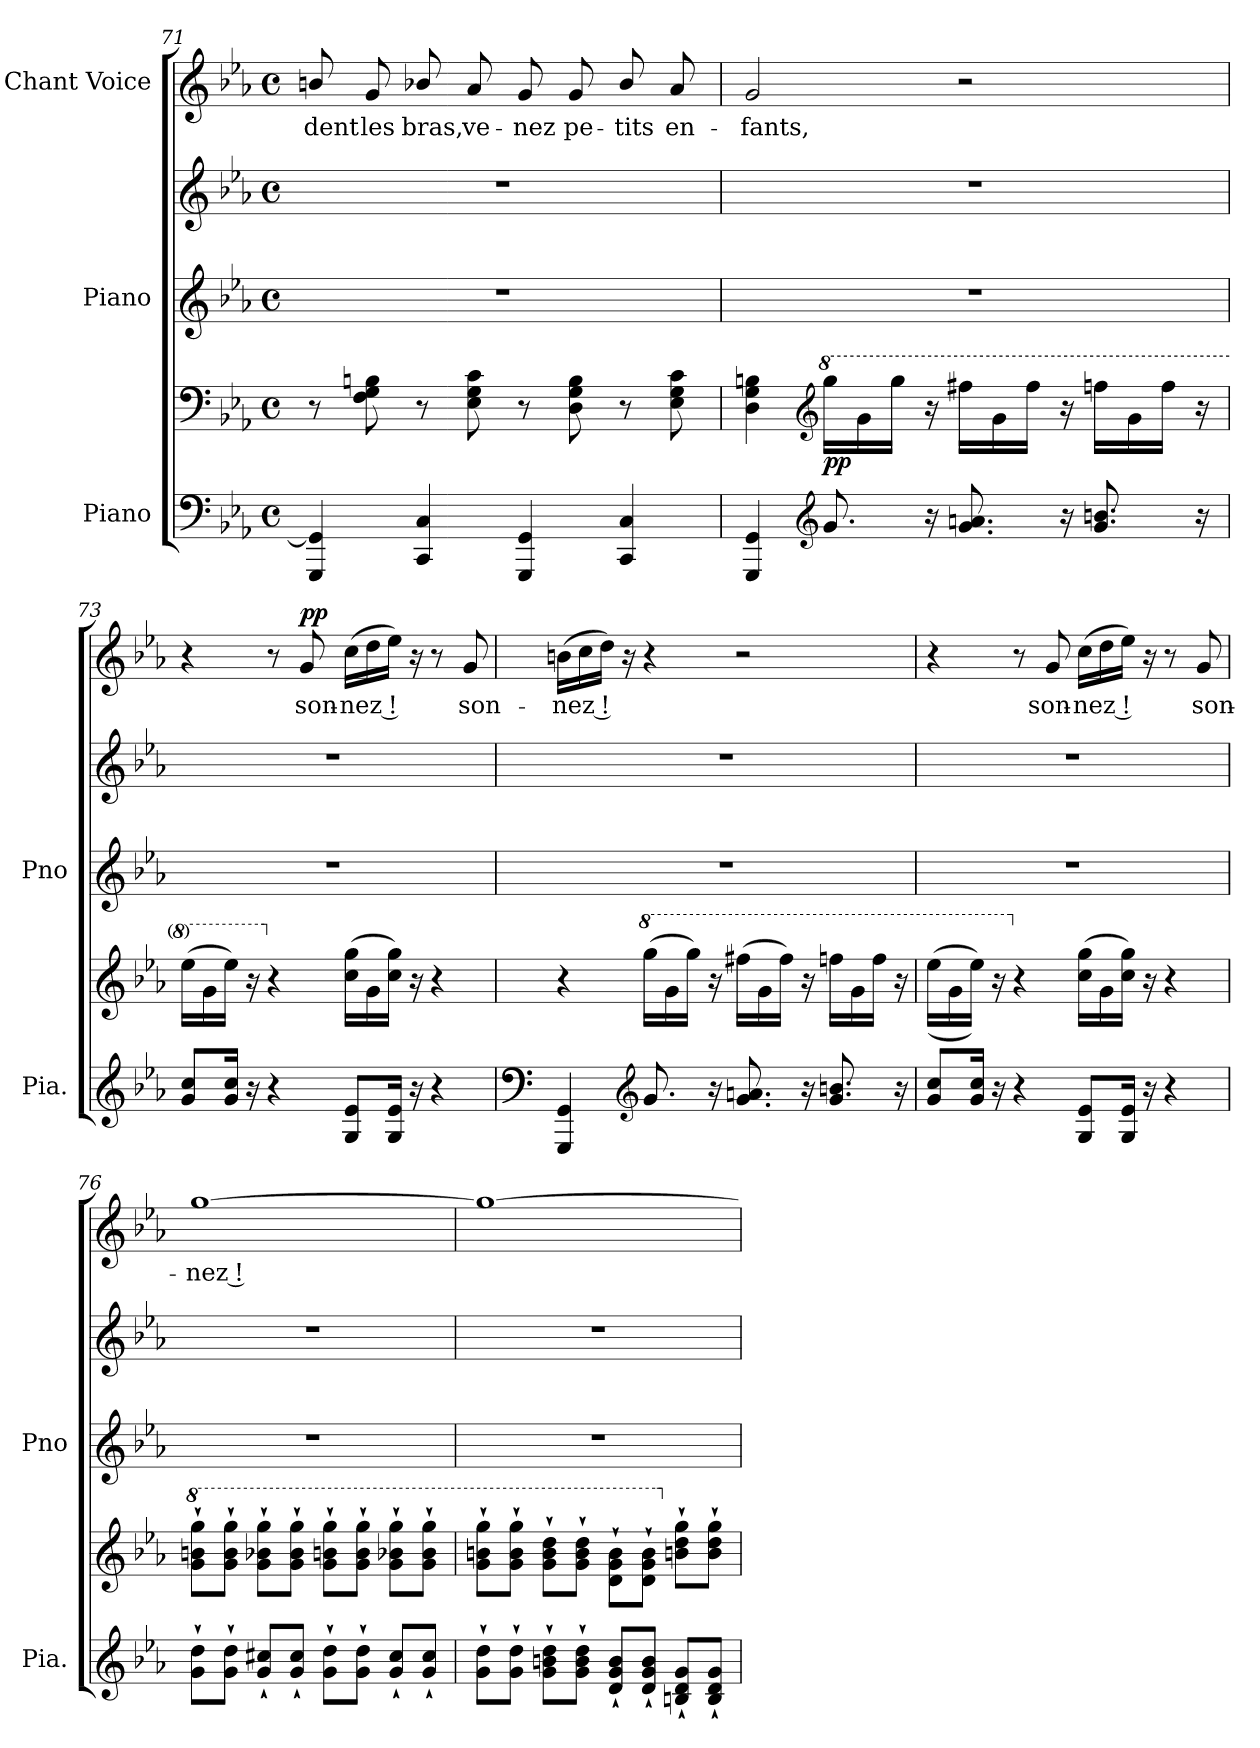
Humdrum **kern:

**kern	**kern	**dynam	**kern	**kern	**kern	**text	**dynam
*part3	*part3	*part3	*part2	*part2	*part1	*part1	*part1
*staff5	*staff4	*staff4/5	*staff3	*staff2	*staff1	*staff1	*staff1
*I"Piano	*	*	*I"Piano	*	*I"Chant Voice	*	*
*I'Pia.	*	*	*I'Pno	*	*	*	*
*clefF4	*clefF4	*	*clefG2	*clefG2	*clefG2	*	*
*k[b-e-a-]	*k[b-e-a-]	*	*k[b-e-a-]	*k[b-e-a-]	*k[b-e-a-]	*	*
*M4/4	*M4/4	*	*M4/4	*M4/4	*M4/4	*	*
*met(c)	*met(c)	*	*met(c)	*met(c)	*met(c)	*	*
=71	=71	=71	=71	=71	=71	=71	=71
!	!	!	!	!	!	!LO:LY:b	!
4GGG/ 4GG/]	8r	.	1r	1r	8bn/	-dent	.
!	!	!	!	!	!	!LO:LY:b	!
.	8F\ 8G\ 8Bn\	.	.	.	8g/	les	.
!	!	!	!	!	!	!LO:LY:b	!
4CC/ 4C/	8r	.	.	.	8b-X/	bras,	.
!	!	!	!	!	!	!LO:LY:b	!
.	8E-\ 8G\ 8c\	.	.	.	8a-/	ve-	.
!	!	!	!	!	!	!LO:LY:b	!
4GGG/ 4GG/	8r	.	.	.	8g/	-nez	.
!	!	!	!	!	!	!LO:LY:b	!
.	8D\ 8G\ 8B\	.	.	.	8g/	pe-	.
!	!	!	!	!	!	!LO:LY:b	!
4CC/ 4C/	8r	.	.	.	8b-/	-tits	.
!	!	!	!	!	!	!LO:LY:b	!
.	8E-\ 8G\ 8c\	.	.	.	8a-/	en-	.
!!LO:LB:g=z
=72	=72	=72	=72	=72	=72	=72	=72
!	!	!	!	!	!	!LO:LY:b	!
4GGG/ 4GG/	4D\ 4G\ 4Bn\	.	1r	1r	2g/	-fants,	.
*clefG2	*clefG2	*	*	*	*	*	*
*	*8va	*	*	*	*	*	*
!	!	!LO:DY:b	!	!	!	!	!
8.g/	16ggg\LL	pp	.	.	.	.	.
.	16gg\	.	.	.	.	.	.
.	16ggg\JJ	.	.	.	.	.	.
16r	16r	.	.	.	.	.	.
8.g/ 8.an/	16fff#X\LL	.	.	.	2r	.	.
.	16gg\	.	.	.	.	.	.
.	16fff#\JJ	.	.	.	.	.	.
16r	16r	.	.	.	.	.	.
8.g/ 8.bn/	16fffn\LL	.	.	.	.	.	.
.	16gg\	.	.	.	.	.	.
.	16fff\JJ	.	.	.	.	.	.
16r	16r	.	.	.	.	.	.
=73	=73	=73	=73	=73	=73	=73	=73
8g/ 8cc/L	(>16eee-\LL	.	1r	1r	4r	.	.
.	16gg\	.	.	.	.	.	.
16g/ 16cc/Jk	16eee-\JJ)	.	.	.	.	.	.
16r	16r	.	.	.	.	.	.
*	*X8va	*	*	*	*	*	*
4r	4r	.	.	.	8r	.	.
!	!	!	!	!	!	!LO:LY:b	!LO:DY:a
.	.	.	.	.	8g/	son-	pp
!	!	!	!	!	!	!LO:LY:b	!
8G/ 8e-/L	(>16cc\ 16gg\LL	.	.	.	(>16cc\LL	-nez !	.
.	16g\	.	.	.	16dd\	.	.
16G/ 16e-/Jk	16cc\ 16gg\JJ)	.	.	.	16ee-\JJ)	.	.
16r	16r	.	.	.	16r	.	.
4r	4r	.	.	.	8r	.	.
!	!	!	!	!	!	!LO:LY:b	!
.	.	.	.	.	8g/	son-	.
=74	=74	=74	=74	=74	=74	=74	=74
*clefF4	*	*	*	*	*	*	*
!	!	!	!	!	!	!LO:LY:b	!
4GGG/ 4GG/	4r	.	1r	1r	(>16bn\LL	-nez !	.
.	.	.	.	.	16cc\	.	.
.	.	.	.	.	16dd\JJ)	.	.
.	.	.	.	.	16r	.	.
*clefG2	*	*	*	*	*	*	*
*	*8va	*	*	*	*	*	*
8.g/	(>16ggg\LL	.	.	.	4r	.	.
.	16gg\	.	.	.	.	.	.
.	16ggg\JJ)	.	.	.	.	.	.
16r	16r	.	.	.	.	.	.
8.g/ 8.an/	(>16fff#X\LL	.	.	.	2r	.	.
.	16gg\	.	.	.	.	.	.
.	16fff#\JJ)	.	.	.	.	.	.
16r	16r	.	.	.	.	.	.
8.g/ 8.bn/	16fffn\LL	.	.	.	.	.	.
.	16gg\	.	.	.	.	.	.
.	16fff\JJ	.	.	.	.	.	.
16r	16r	.	.	.	.	.	.
=75	=75	=75	=75	=75	=75	=75	=75
8g/ 8cc/L	(>(>16eee-\LL	.	1r	1r	4r	.	.
.	16gg\	.	.	.	.	.	.
16g/ 16cc/Jk	16eee-\JJ))	.	.	.	.	.	.
16r	16r	.	.	.	.	.	.
*	*X8va	*	*	*	*	*	*
4r	4r	.	.	.	8r	.	.
!	!	!	!	!	!	!LO:LY:b	!
.	.	.	.	.	8g/	son-	.
!	!	!	!	!	!	!LO:LY:b	!
8G/ 8e-/L	(>16cc\ 16gg\LL	.	.	.	(>16cc\LL	-nez !	.
.	16g\	.	.	.	16dd\	.	.
16G/ 16e-/Jk	16cc\ 16gg\JJ)	.	.	.	16ee-\JJ)	.	.
16r	16r	.	.	.	16r	.	.
4r	4r	.	.	.	8r	.	.
!	!	!	!	!	!	!LO:LY:b	!
.	.	.	.	.	8g/	son-	.
=76	=76	=76	=76	=76	=76	=76	=76
*	*8va	*	*	*	*	*	*
!	!	!	!	!	!	!LO:LY:b	!
8g`\ 8dd`\L	8gg`\ 8bbn`\ 8ggg`\L	.	1r	1r	[1gg	-nez !	.
8g`\ 8dd`\J	8gg`\ 8bb`\ 8ggg`\J	.	.	.	.	.	.
8g`/ 8cc#X`/L	8gg`\ 8bb-X`\ 8ggg`\L	.	.	.	.	.	.
8g`/ 8cc#`/J	8gg`\ 8bb-`\ 8ggg`\J	.	.	.	.	.	.
8g`\ 8dd`\L	8gg`\ 8bbn`\ 8ggg`\L	.	.	.	.	.	.
8g`\ 8dd`\J	8gg`\ 8bb`\ 8ggg`\J	.	.	.	.	.	.
8g`/ 8cc#`/L	8gg`\ 8bb-X`\ 8ggg`\L	.	.	.	.	.	.
8g`/ 8cc#`/J	8gg`\ 8bb-`\ 8ggg`\J	.	.	.	.	.	.
=77	=77	=77	=77	=77	=77	=77	=77
8g`\ 8dd`\L	8gg`\ 8bbn`\ 8ggg`\L	.	1r	1r	1gg_	.	.
8g`\ 8dd`\J	8gg`\ 8bb`\ 8ggg`\J	.	.	.	.	.	.
8g`\ 8bn`\ 8dd`\L	8gg`\ 8bb`\ 8ddd`\L	.	.	.	.	.	.
8g`\ 8b`\ 8dd`\J	8gg`\ 8bb`\ 8ddd`\J	.	.	.	.	.	.
8d`/ 8g`/ 8b`/L	8dd`\ 8gg`\ 8bb`\L	.	.	.	.	.	.
8d`/ 8g`/ 8b`/J	8dd`\ 8gg`\ 8bb`\J	.	.	.	.	.	.
*	*X8va	*	*	*	*	*	*
8Bn`/ 8d`/ 8g`/L	8bn`\ 8dd`\ 8gg`\L	.	.	.	.	.	.
8B`/ 8d`/ 8g`/J	8b`\ 8dd`\ 8gg`\J	.	.	.	.	.	.
=	=	=	=	=	=	=	=
*-	*-	*-	*-	*-	*-	*-	*-
